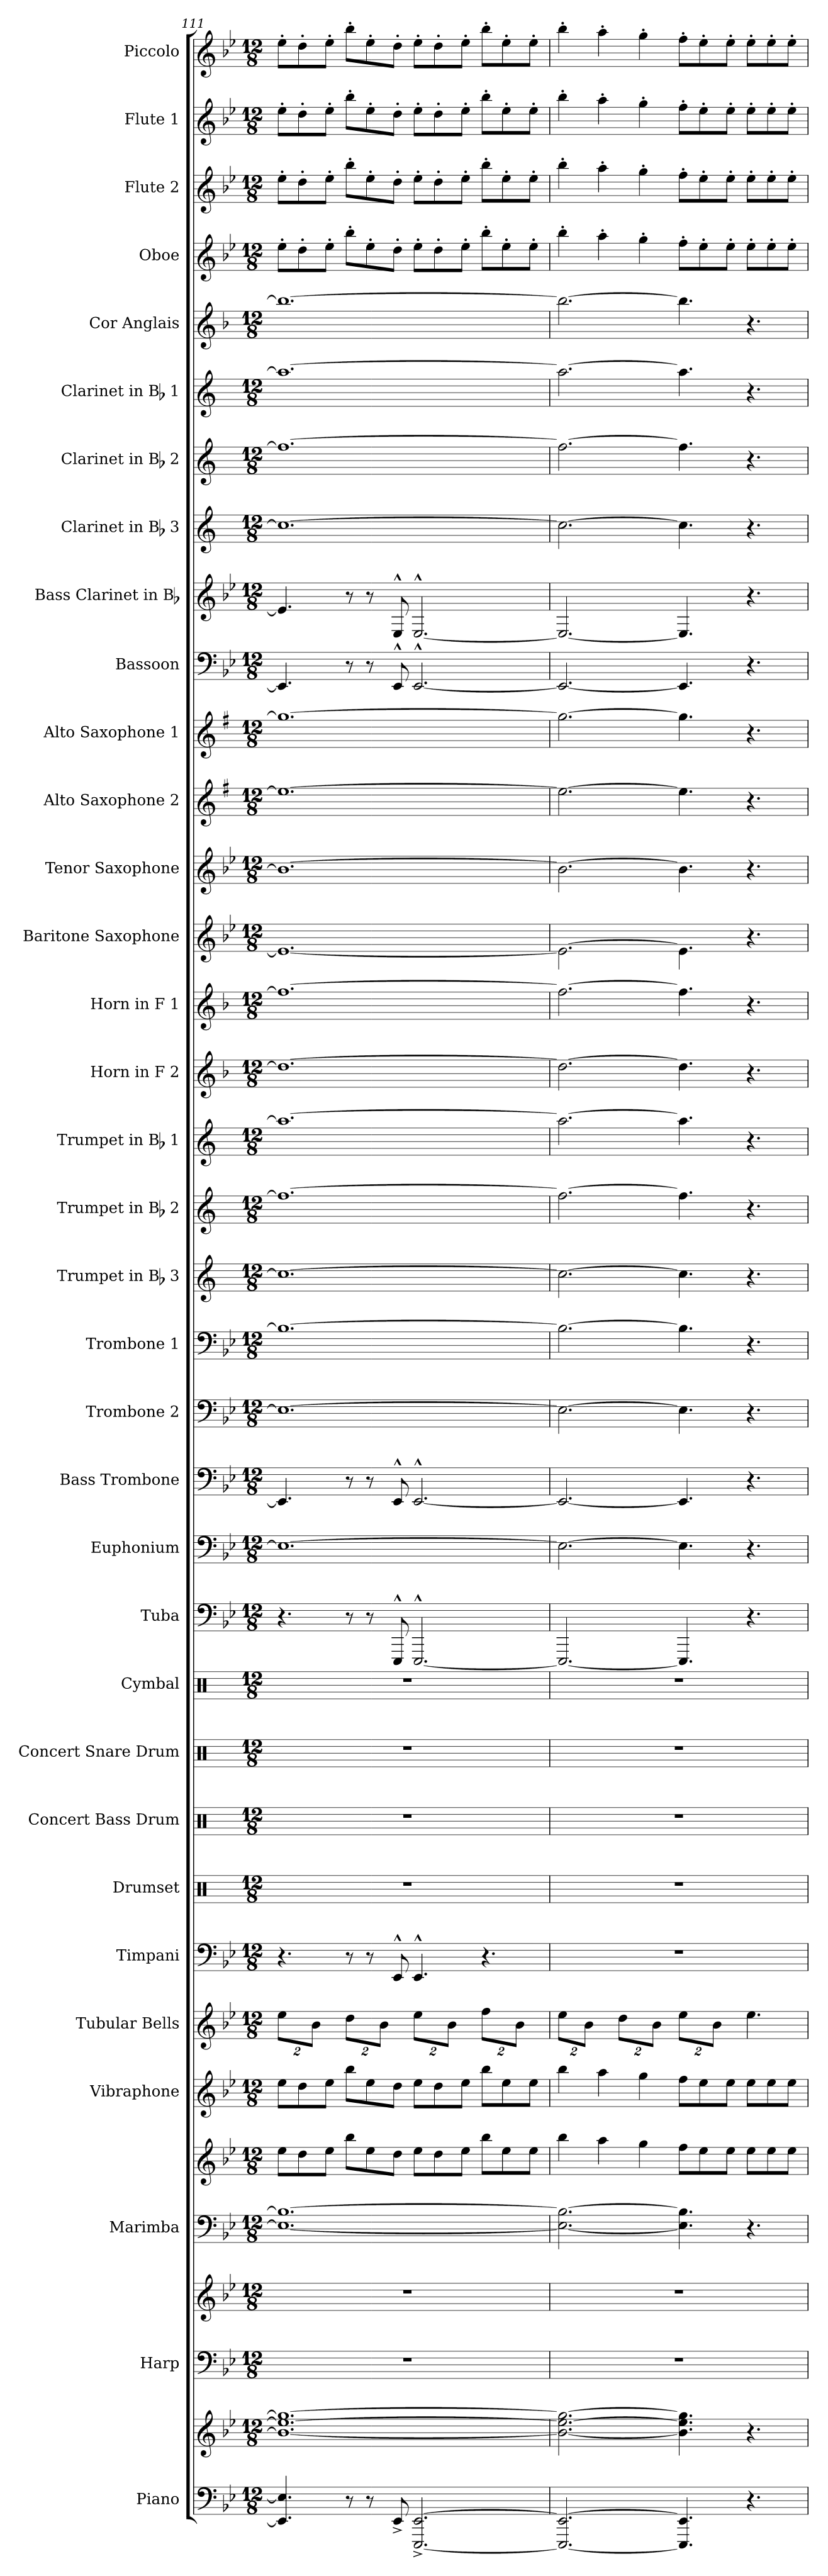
**kern	**kern	**kern	**kern	**kern	**kern	**kern	**kern	**kern	**kern	**kern	**kern	**kern	**kern	**kern	**kern	**kern	**kern	**kern	**kern	**kern	**kern	**kern	**kern	**kern	**kern	**kern	**kern	**kern	**kern	**kern	**kern	**kern	**kern	**kern	**kern	**kern
*part34	*part34	*part33	*part33	*part32	*part32	*part31	*part30	*part29	*part28	*part27	*part26	*part25	*part24	*part23	*part22	*part21	*part20	*part19	*part18	*part17	*part16	*part15	*part14	*part13	*part12	*part11	*part10	*part9	*part8	*part7	*part6	*part5	*part4	*part3	*part2	*part1
*staff37	*staff36	*staff35	*staff34	*staff33	*staff32	*staff31	*staff30	*staff29	*staff28	*staff27	*staff26	*staff25	*staff24	*staff23	*staff22	*staff21	*staff20	*staff19	*staff18	*staff17	*staff16	*staff15	*staff14	*staff13	*staff12	*staff11	*staff10	*staff9	*staff8	*staff7	*staff6	*staff5	*staff4	*staff3	*staff2	*staff1
*I"Piano	*	*I"Harp	*	*I"Marimba	*	*I"Vibraphone	*I"Tubular Bells	*I"Timpani	*I"Drumset	*I"Concert Bass Drum	*I"Concert Snare Drum	*I"Cymbal	*I"Tuba	*I"Euphonium	*I"Bass Trombone	*I"Trombone 2	*I"Trombone 1	*I"Trumpet in Bb 3	*I"Trumpet in Bb 2	*I"Trumpet in Bb 1	*I"Horn in F 2	*I"Horn in F 1	*I"Baritone Saxophone	*I"Tenor Saxophone	*I"Alto Saxophone 2	*I"Alto Saxophone 1	*I"Bassoon	*I"Bass Clarinet in Bb	*I"Clarinet in Bb 3	*I"Clarinet in Bb 2	*I"Clarinet in Bb 1	*I"Cor Anglais	*I"Oboe	*I"Flute 2	*I"Flute 1	*I"Piccolo
*I'Pno.	*	*I'Hp.	*	*I'Mar.	*	*I'Vib.	*I'Tub. B.	*I'Timp.	*I'D. Set	*I'Con. BD	*I'Con. Sn.	*I'Cym.	*I'Tba.	*I'Euph.	*I'B. Tbn.	*I'Tbn. 2	*I'Tbn. 1	*I'Tpt. 3	*I'Tpt. 2	*I'Tpt. 1	*I'Hn. 2	*I'Hn. 1	*I'Bari. Sax.	*I'Ten. Sax.	*I'Alto Sax. 2	*I'Alto Sax. 1	*I'Bsn.	*I'B. Cl.	*I'Cl. 3	*I'Cl. 2	*I'Cl. 1	*I'C. A.	*I'Ob.	*I'Fl. 2	*I'Fl. 1	*I'Picc.
*clefF4	*clefG2	*clefF4	*clefG2	*clefF4	*clefG2	*clefG2	*clefG2	*clefF4	*clefX	*clefX	*clefX	*clefX	*clefF4	*clefF4	*clefF4	*clefF4	*clefF4	*clefG2	*clefG2	*clefG2	*clefG2	*clefG2	*clefG2	*clefG2	*clefG2	*clefG2	*clefF4	*clefG2	*clefG2	*clefG2	*clefG2	*clefG2	*clefG2	*clefG2	*clefG2	*clefG2
*	*	*	*	*	*	*	*	*	*	*	*	*	*	*	*	*	*	*ITrd1c2	*ITrd1c2	*ITrd1c2	*ITrd4c7	*ITrd4c7	*ITrd12c21	*ITrd8c14	*ITrd5c9	*ITrd5c9	*	*ITrd8c14	*ITrd1c2	*ITrd1c2	*ITrd1c2	*ITrd4c7	*	*	*	*ITrd-7c-12
*k[b-e-]	*k[b-e-]	*k[b-e-]	*k[b-e-]	*k[b-e-]	*k[b-e-]	*k[b-e-]	*k[b-e-]	*k[b-e-]	*k[]	*k[]	*k[]	*k[]	*k[b-e-]	*k[b-e-]	*k[b-e-]	*k[b-e-]	*k[b-e-]	*k[b-e-]	*k[b-e-]	*k[b-e-]	*k[b-e-]	*k[b-e-]	*k[b-e-]	*k[b-e-]	*k[b-e-]	*k[b-e-]	*k[b-e-]	*k[b-e-]	*k[b-e-]	*k[b-e-]	*k[b-e-]	*k[b-e-]	*k[b-e-]	*k[b-e-]	*k[b-e-]	*k[b-e-]
*B-:	*B-:	*B-:	*B-:	*B-:	*B-:	*B-:	*B-:	*B-:	*	*	*	*	*B-:	*B-:	*B-:	*B-:	*B-:	*	*	*	*B-:	*B-:	*B-:	*	*B-:	*B-:	*B-:	*	*	*	*	*B-:	*B-:	*B-:	*B-:	*B-:
*M12/8	*M12/8	*M12/8	*M12/8	*M12/8	*M12/8	*M12/8	*M12/8	*M12/8	*M12/8	*M12/8	*M12/8	*M12/8	*M12/8	*M12/8	*M12/8	*M12/8	*M12/8	*M12/8	*M12/8	*M12/8	*M12/8	*M12/8	*M12/8	*M12/8	*M12/8	*M12/8	*M12/8	*M12/8	*M12/8	*M12/8	*M12/8	*M12/8	*M12/8	*M12/8	*M12/8	*M12/8
*	*	*	*	*	*	*	*Xbrackettup	*	*	*	*	*	*	*	*	*	*	*	*	*	*	*	*	*	*	*	*	*	*	*	*	*	*	*	*	*
=111	=111	=111	=111	=111	=111	=111	=111	=111	=111	=111	=111	=111	=111	=111	=111	=111	=111	=111	=111	=111	=111	=111	=111	=111	=111	=111	=111	=111	=111	=111	=111	=111	=111	=111	=111	=111
4.EE-/] 4.E-/]	1.b-_ 1.ee-_ 1.gg_	1.r	1.r	1.E-_ 1.B-_	8ee-\L	8ee-\L	16%3ee-\L	4.r	1.r	1.r	1.r	1.r	4.r	1.E-_	4.EE-/]	1.E-_	1.B-_	1.b-_	1.ee-_	1.gg_	1.g_	1.b-_	1.E-_	1.B-_	1.g_	1.b-_	4.EE-/]	4.E-/]	1.b-_	1.ee-_	1.gg_	1.ee-_	8ee-'\L	8ee-'\L	8ee-'\L	8eee-'\L
.	.	.	.	.	8dd\	8dd\	.	.	.	.	.	.	.	.	.	.	.	.	.	.	.	.	.	.	.	.	.	.	.	.	.	.	8dd'\	8dd'\	8dd'\	8ddd'\
.	.	.	.	.	.	.	16%3b-\J	.	.	.	.	.	.	.	.	.	.	.	.	.	.	.	.	.	.	.	.	.	.	.	.	.	.	.	.	.
.	.	.	.	.	8ee-\J	8ee-\J	.	.	.	.	.	.	.	.	.	.	.	.	.	.	.	.	.	.	.	.	.	.	.	.	.	.	8ee-'\J	8ee-'\J	8ee-'\J	8eee-'\J
8r	.	.	.	.	8bb-\L	8bb-\L	16%3dd\L	8r	.	.	.	.	8r	.	8r	.	.	.	.	.	.	.	.	.	.	.	8r	8r	.	.	.	.	8bb-'\L	8bb-'\L	8bb-'\L	8bbb-'\L
8r	.	.	.	.	8ee-\	8ee-\	.	8r	.	.	.	.	8r	.	8r	.	.	.	.	.	.	.	.	.	.	.	8r	8r	.	.	.	.	8ee-'\	8ee-'\	8ee-'\	8eee-'\
.	.	.	.	.	.	.	16%3b-\J	.	.	.	.	.	.	.	.	.	.	.	.	.	.	.	.	.	.	.	.	.	.	.	.	.	.	.	.	.
8EE-^/	.	.	.	.	8dd\J	8dd\J	.	8EE-^^/	.	.	.	.	8EEE-^^/	.	8EE-^^/	.	.	.	.	.	.	.	.	.	.	.	8EE-^^/	8EE-^^/	.	.	.	.	8dd'\J	8dd'\J	8dd'\J	8ddd'\J
[2.EEE-/^ [2.EE-/^	.	.	.	.	8ee-\L	8ee-\L	16%3ee-\L	4.EE-^^/	.	.	.	.	[2.EEE-^^/	.	[2.EE-^^/	.	.	.	.	.	.	.	.	.	.	.	[2.EE-^^/	[2.EE-^^/	.	.	.	.	8ee-'\L	8ee-'\L	8ee-'\L	8eee-'\L
.	.	.	.	.	8dd\	8dd\	.	.	.	.	.	.	.	.	.	.	.	.	.	.	.	.	.	.	.	.	.	.	.	.	.	.	8dd'\	8dd'\	8dd'\	8ddd'\
.	.	.	.	.	.	.	16%3b-\J	.	.	.	.	.	.	.	.	.	.	.	.	.	.	.	.	.	.	.	.	.	.	.	.	.	.	.	.	.
.	.	.	.	.	8ee-\J	8ee-\J	.	.	.	.	.	.	.	.	.	.	.	.	.	.	.	.	.	.	.	.	.	.	.	.	.	.	8ee-'\J	8ee-'\J	8ee-'\J	8eee-'\J
.	.	.	.	.	8bb-\L	8bb-\L	16%3ff\L	4.r	.	.	.	.	.	.	.	.	.	.	.	.	.	.	.	.	.	.	.	.	.	.	.	.	8bb-'\L	8bb-'\L	8bb-'\L	8bbb-'\L
.	.	.	.	.	8ee-\	8ee-\	.	.	.	.	.	.	.	.	.	.	.	.	.	.	.	.	.	.	.	.	.	.	.	.	.	.	8ee-'\	8ee-'\	8ee-'\	8eee-'\
.	.	.	.	.	.	.	16%3b-\J	.	.	.	.	.	.	.	.	.	.	.	.	.	.	.	.	.	.	.	.	.	.	.	.	.	.	.	.	.
.	.	.	.	.	8ee-\J	8ee-\J	.	.	.	.	.	.	.	.	.	.	.	.	.	.	.	.	.	.	.	.	.	.	.	.	.	.	8ee-'\J	8ee-'\J	8ee-'\J	8eee-'\J
=112	=112	=112	=112	=112	=112	=112	=112	=112	=112	=112	=112	=112	=112	=112	=112	=112	=112	=112	=112	=112	=112	=112	=112	=112	=112	=112	=112	=112	=112	=112	=112	=112	=112	=112	=112	=112
2.EEE-/_ 2.EE-/_	2.b-\_ 2.ee-\_ 2.gg\_	1.r	1.r	2.E-\_ 2.B-\_	4bb-\	4bb-\	16%3ee-\L	1.r	1.r	1.r	1.r	1.r	2.EEE-/_	2.E-\_	2.EE-/_	2.E-\_	2.B-\_	2.b-\_	2.ee-\_	2.gg\_	2.g\_	2.b-\_	2.E-\_	2.B-\_	2.g\_	2.b-\_	2.EE-/_	2.EE-/_	2.b-\_	2.ee-\_	2.gg\_	2.ee-\_	4bb-'\	4bb-'\	4bb-'\	4bbb-'\
.	.	.	.	.	.	.	16%3b-\J	.	.	.	.	.	.	.	.	.	.	.	.	.	.	.	.	.	.	.	.	.	.	.	.	.	.	.	.	.
.	.	.	.	.	4aa\	4aa\	.	.	.	.	.	.	.	.	.	.	.	.	.	.	.	.	.	.	.	.	.	.	.	.	.	.	4aa'\	4aa'\	4aa'\	4aaa'\
.	.	.	.	.	.	.	16%3dd\L	.	.	.	.	.	.	.	.	.	.	.	.	.	.	.	.	.	.	.	.	.	.	.	.	.	.	.	.	.
.	.	.	.	.	4gg\	4gg\	.	.	.	.	.	.	.	.	.	.	.	.	.	.	.	.	.	.	.	.	.	.	.	.	.	.	4gg'\	4gg'\	4gg'\	4ggg'\
.	.	.	.	.	.	.	16%3b-\J	.	.	.	.	.	.	.	.	.	.	.	.	.	.	.	.	.	.	.	.	.	.	.	.	.	.	.	.	.
4.EEE-/] 4.EE-/]	4.b-\] 4.ee-\] 4.gg\]	.	.	4.E-\] 4.B-\]	8ff\L	8ff\L	16%3ee-\L	.	.	.	.	.	4.EEE-/]	4.E-\]	4.EE-/]	4.E-\]	4.B-\]	4.b-\]	4.ee-\]	4.gg\]	4.g\]	4.b-\]	4.E-\]	4.B-\]	4.g\]	4.b-\]	4.EE-/]	4.EE-/]	4.b-\]	4.ee-\]	4.gg\]	4.ee-\]	8ff'\L	8ff'\L	8ff'\L	8fff'\L
.	.	.	.	.	8ee-\	8ee-\	.	.	.	.	.	.	.	.	.	.	.	.	.	.	.	.	.	.	.	.	.	.	.	.	.	.	8ee-'\	8ee-'\	8ee-'\	8eee-'\
.	.	.	.	.	.	.	16%3b-\J	.	.	.	.	.	.	.	.	.	.	.	.	.	.	.	.	.	.	.	.	.	.	.	.	.	.	.	.	.
.	.	.	.	.	8ee-\J	8ee-\J	.	.	.	.	.	.	.	.	.	.	.	.	.	.	.	.	.	.	.	.	.	.	.	.	.	.	8ee-'\J	8ee-'\J	8ee-'\J	8eee-'\J
4.r	4.r	.	.	4.r	8ee-\L	8ee-\L	4.ee-\	.	.	.	.	.	4.r	4.r	4.r	4.r	4.r	4.r	4.r	4.r	4.r	4.r	4.r	4.r	4.r	4.r	4.r	4.r	4.r	4.r	4.r	4.r	8ee-'\L	8ee-'\L	8ee-'\L	8eee-'\L
.	.	.	.	.	8ee-\	8ee-\	.	.	.	.	.	.	.	.	.	.	.	.	.	.	.	.	.	.	.	.	.	.	.	.	.	.	8ee-'\	8ee-'\	8ee-'\	8eee-'\
.	.	.	.	.	8ee-\J	8ee-\J	.	.	.	.	.	.	.	.	.	.	.	.	.	.	.	.	.	.	.	.	.	.	.	.	.	.	8ee-'\J	8ee-'\J	8ee-'\J	8eee-'\J
=	=	=	=	=	=	=	=	=	=	=	=	=	=	=	=	=	=	=	=	=	=	=	=	=	=	=	=	=	=	=	=	=	=	=	=	=
*-	*-	*-	*-	*-	*-	*-	*-	*-	*-	*-	*-	*-	*-	*-	*-	*-	*-	*-	*-	*-	*-	*-	*-	*-	*-	*-	*-	*-	*-	*-	*-	*-	*-	*-	*-	*-
